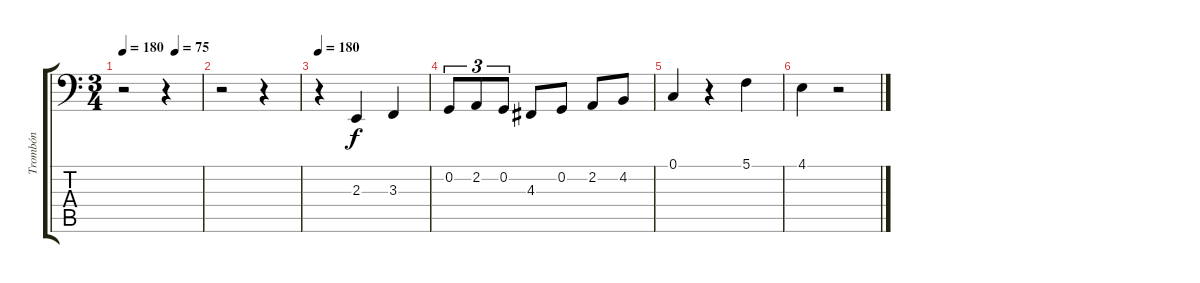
\track ("Trombón" "Trombón") {instrument trombone}
\staff {score tabs}
\tuning (C3 G2 D2 A1 E1 B0) {hide}
\ts (3 4)
\tempo 180
\tempo (75 0.6666666666666666)
\clef f4
\ks c
r.2{dy f} r.4 |
r.2 r.4 |
\tempo 180
r.4 2.3.4 3.3.4 |
0.2.8{tu (3 2)} 2.2.8{tu (3 2)} 0.2.8{tu (3 2)} 4.3.8 0.2.8 2.2.8 4.2.8 |
0.1.4 r.4 5.1.4 |
4.1.4 r.2
